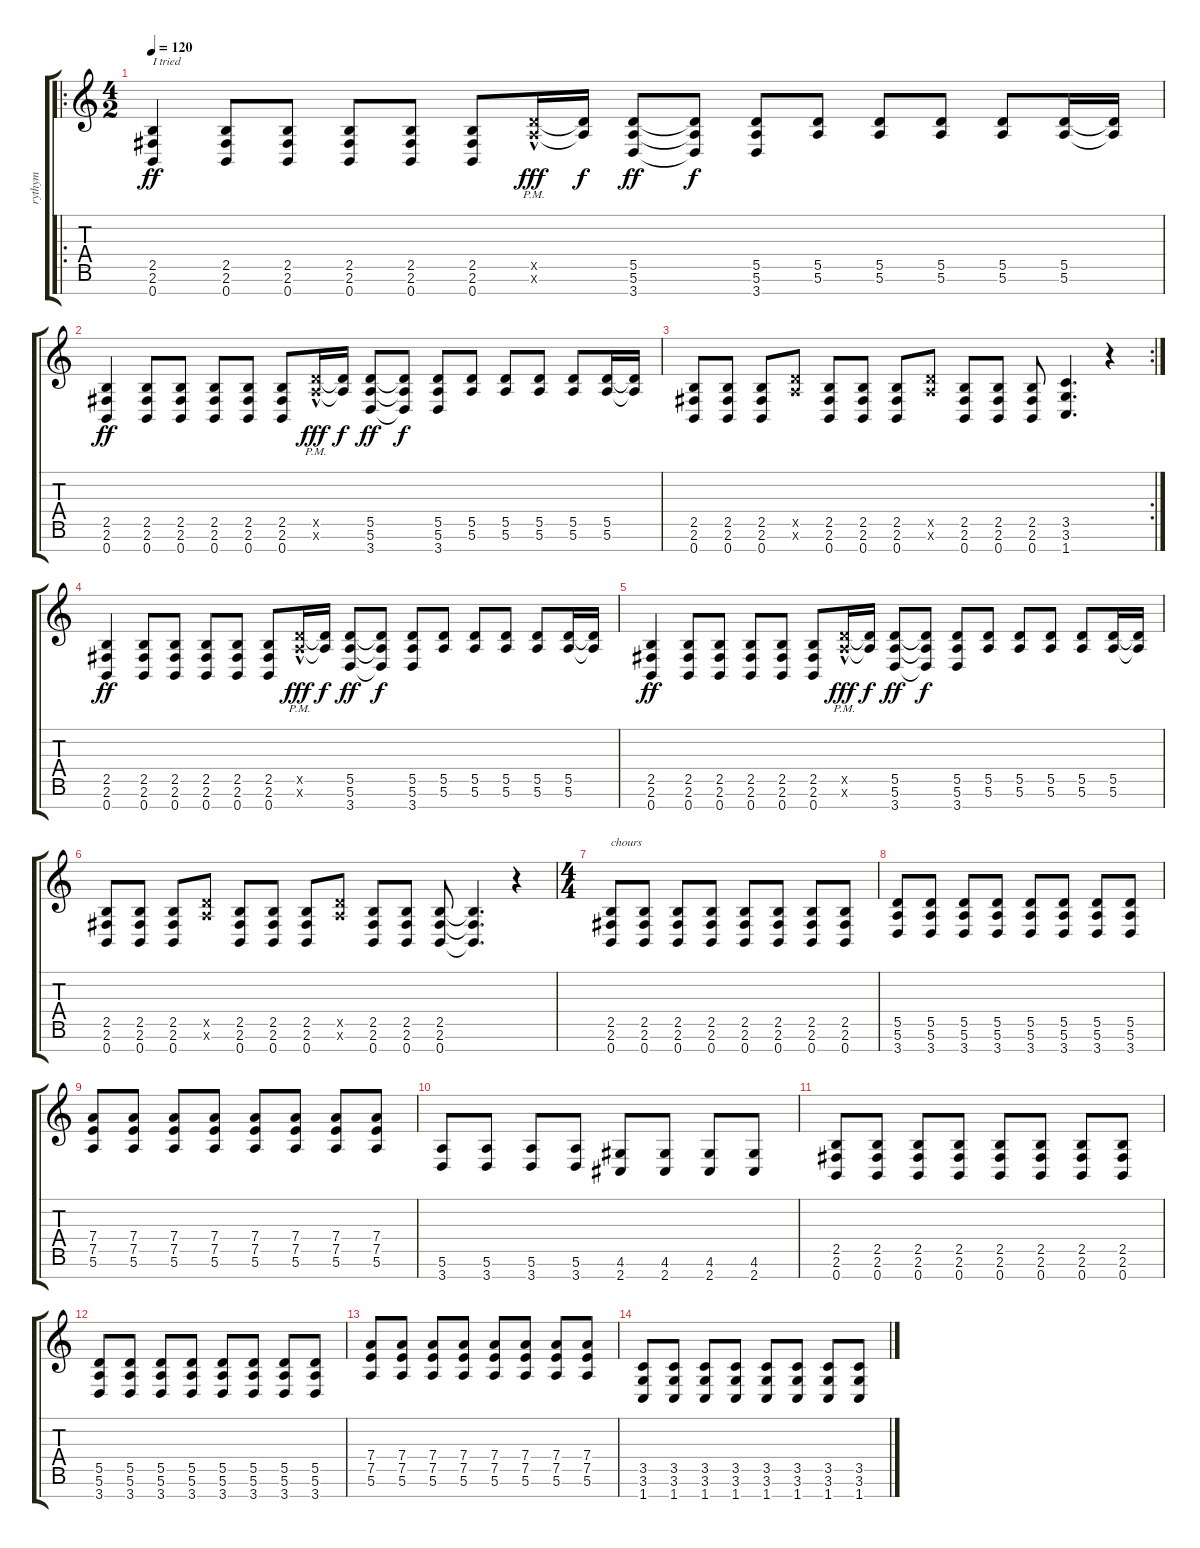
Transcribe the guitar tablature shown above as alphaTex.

\track ("rythym" "rythym") {instrument distortionguitar}
\staff {score tabs}
\tuning (E4 B3 G3 D3 A2 E2 B1) {hide}
\ro
\ts (4 2)
\tempo 120
\clef g2
\ks c
(2.5 2.6 0.7).4{txt "I tried" dy ff} (2.5 2.6 0.7).8 (2.5 2.6 0.7).8 (2.5 2.6 0.7).8 (2.5 2.6 0.7).8 (2.5 2.6 0.7).8 (5.5{hac pm x} 5.6{hac pm x}).16{dy fff} (5.5{t} 5.6{t}).16{dy f} (5.5 5.6 3.7).8{dy ff} (5.5{t} 5.6{t} 3.7{t}).8{dy f} (5.5 5.6 3.7).8 (5.5 5.6).8 (5.5 5.6).8 (5.5 5.6).8 (5.5 5.6).8 (5.5 5.6).16 (5.5{t} 5.6{t}).16 |
(2.5 2.6 0.7).4{dy ff} (2.5 2.6 0.7).8 (2.5 2.6 0.7).8 (2.5 2.6 0.7).8 (2.5 2.6 0.7).8 (2.5 2.6 0.7).8 (5.5{hac pm x} 5.6{hac pm x}).16{dy fff} (5.5{t} 5.6{t}).16{dy f} (5.5 5.6 3.7).8{dy ff} (5.5{t} 5.6{t} 3.7{t}).8{dy f} (5.5 5.6 3.7).8 (5.5 5.6).8 (5.5 5.6).8 (5.5 5.6).8 (5.5 5.6).8 (5.5 5.6).16 (5.5{t} 5.6{t}).16 |
\rc 2
(2.5 2.6 0.7).8 (2.5 2.6 0.7).8 (2.5 2.6 0.7).8 (5.5{x} 5.6{x}).8 (2.5 2.6 0.7).8 (2.5 2.6 0.7).8 (2.5 2.6 0.7).8 (5.5{x} 5.6{x}).8 (2.5 2.6 0.7).8 (2.5 2.6 0.7).8 (2.5 2.6 0.7).8 (3.5 3.6 1.7).4{d} r.4 |
(2.5 2.6 0.7).4{dy ff} (2.5 2.6 0.7).8 (2.5 2.6 0.7).8 (2.5 2.6 0.7).8 (2.5 2.6 0.7).8 (2.5 2.6 0.7).8 (5.5{hac pm x} 5.6{hac pm x}).16{dy fff} (5.5{t} 5.6{t}).16{dy f} (5.5 5.6 3.7).8{dy ff} (5.5{t} 5.6{t} 3.7{t}).8{dy f} (5.5 5.6 3.7).8 (5.5 5.6).8 (5.5 5.6).8 (5.5 5.6).8 (5.5 5.6).8 (5.5 5.6).16 (5.5{t} 5.6{t}).16 |
(2.5 2.6 0.7).4{dy ff} (2.5 2.6 0.7).8 (2.5 2.6 0.7).8 (2.5 2.6 0.7).8 (2.5 2.6 0.7).8 (2.5 2.6 0.7).8 (5.5{hac pm x} 5.6{hac pm x}).16{dy fff} (5.5{t} 5.6{t}).16{dy f} (5.5 5.6 3.7).8{dy ff} (5.5{t} 5.6{t} 3.7{t}).8{dy f} (5.5 5.6 3.7).8 (5.5 5.6).8 (5.5 5.6).8 (5.5 5.6).8 (5.5 5.6).8 (5.5 5.6).16 (5.5{t} 5.6{t}).16 |
(2.5 2.6 0.7).8 (2.5 2.6 0.7).8 (2.5 2.6 0.7).8 (5.5{x} 5.6{x}).8 (2.5 2.6 0.7).8 (2.5 2.6 0.7).8 (2.5 2.6 0.7).8 (5.5{x} 5.6{x}).8 (2.5 2.6 0.7).8 (2.5 2.6 0.7).8 (2.5 2.6 0.7).8 (2.5{t} 2.6{t} 0.7{t}).4{d} r.4 |
\ts (4 4)
(2.5 2.6 0.7).8{txt "chours"} (2.5 2.6 0.7).8 (2.5 2.6 0.7).8 (2.5 2.6 0.7).8 (2.5 2.6 0.7).8 (2.5 2.6 0.7).8 (2.5 2.6 0.7).8 (2.5 2.6 0.7).8 |
(5.5 5.6 3.7).8 (5.5 5.6 3.7).8 (5.5 5.6 3.7).8 (5.5 5.6 3.7).8 (5.5 5.6 3.7).8 (5.5 5.6 3.7).8 (5.5 5.6 3.7).8 (5.5 5.6 3.7).8 |
(7.4 7.5 5.6).8 (7.4 7.5 5.6).8 (7.4 7.5 5.6).8 (7.4 7.5 5.6).8 (7.4 7.5 5.6).8 (7.4 7.5 5.6).8 (7.4 7.5 5.6).8 (7.4 7.5 5.6).8 |
(5.6 3.7).8 (5.6 3.7).8 (5.6 3.7).8 (5.6 3.7).8 (4.6 2.7).8 (4.6 2.7).8 (4.6 2.7).8 (4.6 2.7).8 |
(2.5 2.6 0.7).8 (2.5 2.6 0.7).8 (2.5 2.6 0.7).8 (2.5 2.6 0.7).8 (2.5 2.6 0.7).8 (2.5 2.6 0.7).8 (2.5 2.6 0.7).8 (2.5 2.6 0.7).8 |
(5.5 5.6 3.7).8 (5.5 5.6 3.7).8 (5.5 5.6 3.7).8 (5.5 5.6 3.7).8 (5.5 5.6 3.7).8 (5.5 5.6 3.7).8 (5.5 5.6 3.7).8 (5.5 5.6 3.7).8 |
(7.4 7.5 5.6).8 (7.4 7.5 5.6).8 (7.4 7.5 5.6).8 (7.4 7.5 5.6).8 (7.4 7.5 5.6).8 (7.4 7.5 5.6).8 (7.4 7.5 5.6).8 (7.4 7.5 5.6).8 |
(3.5 3.6 1.7).8 (3.5 3.6 1.7).8 (3.5 3.6 1.7).8 (3.5 3.6 1.7).8 (3.5 3.6 1.7).8 (3.5 3.6 1.7).8 (3.5 3.6 1.7).8 (3.5 3.6 1.7).8
